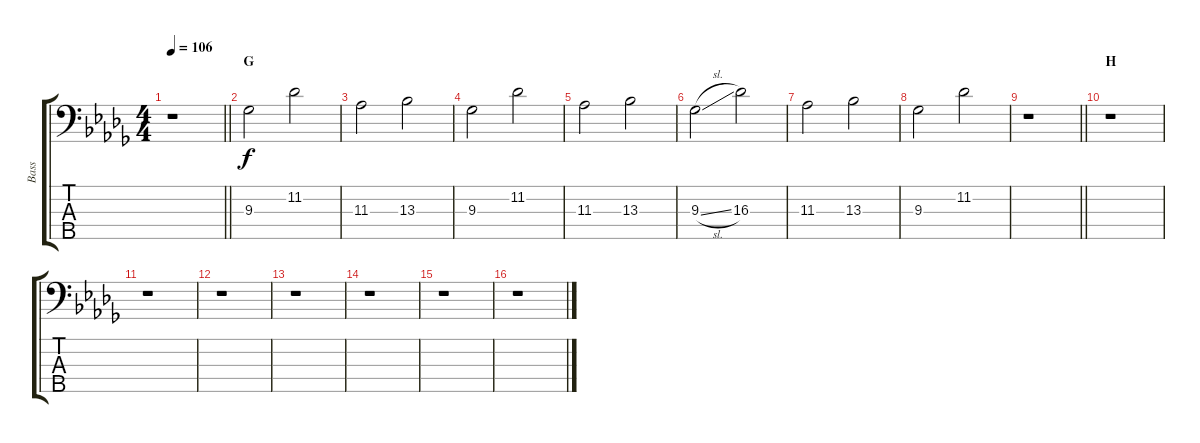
\track ("Bass" "Bass") {instrument electricbassfinger}
\staff {score tabs}
\tuning (G2 D2 A1 E1 B0) {hide}
\ts (4 4)
\tempo 106
\clef f4
\barLineRight lightlight
\ks db
r.1{dy f} |
\section ("" "G")
9.3.2 11.2.2 |
11.3.2 13.3.2 |
9.3.2 11.2.2 |
11.3.2 13.3.2 |
9.3{sl}.2 16.3.2 |
11.3.2 13.3.2 |
9.3.2 11.2.2 |
\barLineRight lightlight
r.1 |
\section ("" "H")
r.1 |
r.1 |
r.1 |
r.1 |
r.1 |
r.1 |
r.1
